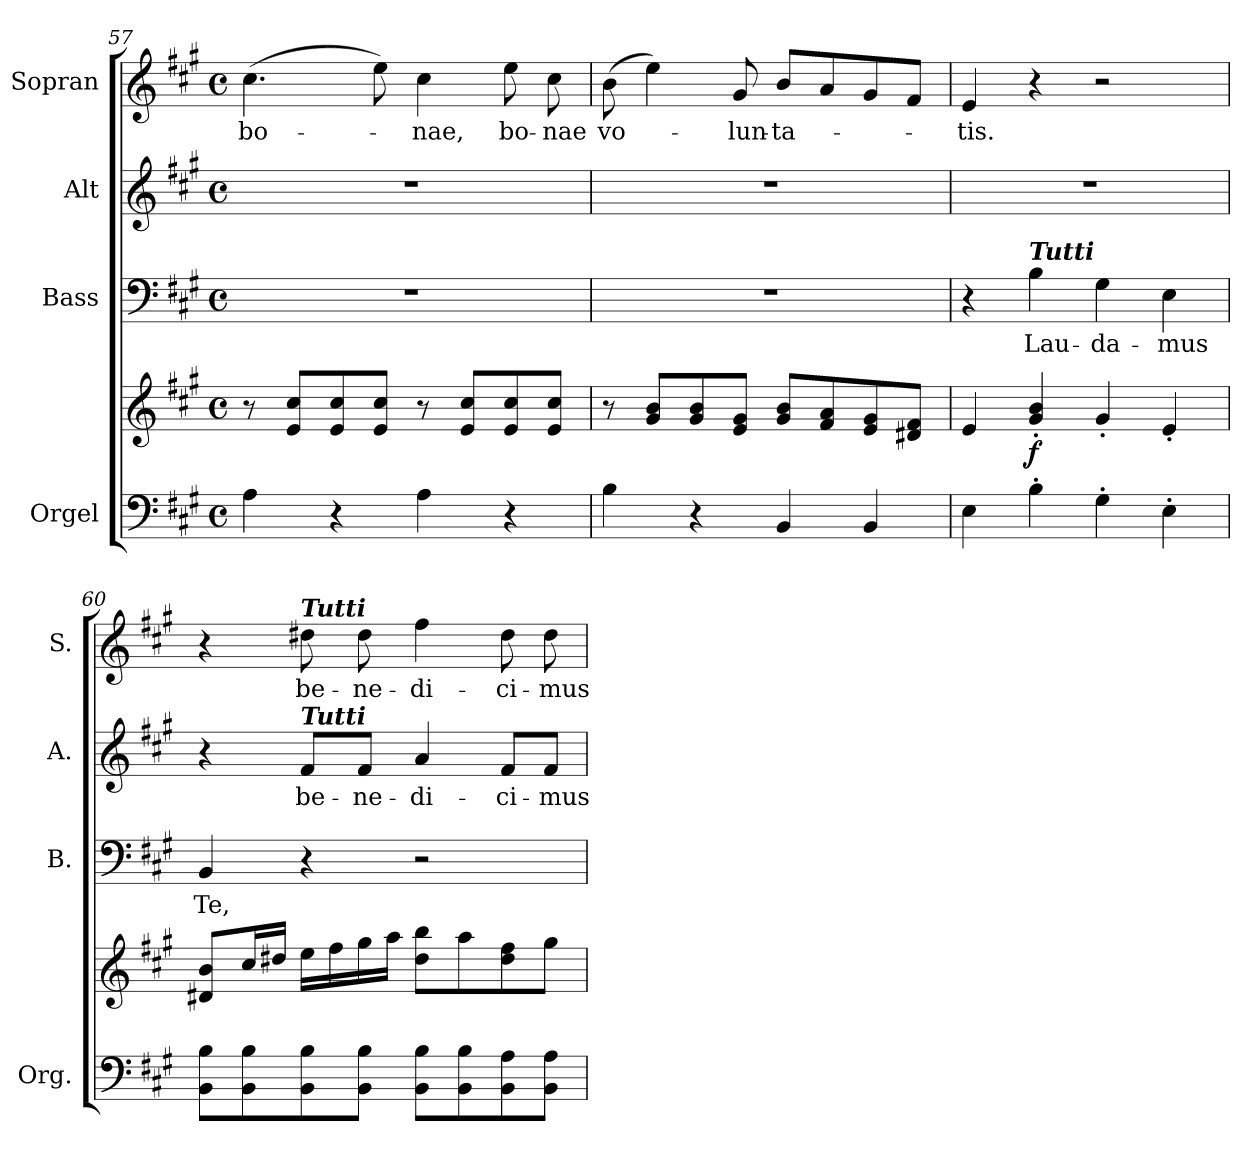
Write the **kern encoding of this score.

**kern	**kern	**dynam	**kern	**text	**kern	**text	**kern	**text
*part4	*part4	*part4	*part3	*part3	*part2	*part2	*part1	*part1
*staff5	*staff4	*staff4/5	*staff3	*staff3	*staff2	*staff2	*staff1	*staff1
*I"Orgel	*	*	*I"Bass	*	*I"Alt	*	*I"Sopran	*
*I'Org.	*	*	*I'B.	*	*I'A.	*	*I'S.	*
*clefF4	*clefG2	*	*clefF4	*	*clefG2	*	*clefG2	*
*k[f#c#g#]	*k[f#c#g#]	*	*k[f#c#g#]	*	*k[f#c#g#]	*	*k[f#c#g#]	*
*A:	*A:	*	*A:	*	*A:	*	*A:	*
*M4/4	*M4/4	*	*M4/4	*	*M4/4	*	*M4/4	*
*met(c)	*met(c)	*	*met(c)	*	*met(c)	*	*met(c)	*
=57	=57	=57	=57	=57	=57	=57	=57	=57
!	!	!	!	!	!	!	!	!LO:LY:b
4A\	8r	.	1r	.	1r	.	(>4.cc#\	bo-
.	8e/ 8cc#/L	.	.	.	.	.	.	.
4r	8e/ 8cc#/	.	.	.	.	.	.	.
.	8e/ 8cc#/J	.	.	.	.	.	8ee\)	.
!	!	!	!	!	!	!	!	!LO:LY:b
4A\	8r	.	.	.	.	.	4cc#\	-nae,
.	8e/ 8cc#/L	.	.	.	.	.	.	.
!	!	!	!	!	!	!	!	!LO:LY:b
4r	8e/ 8cc#/	.	.	.	.	.	8ee\	bo-
!	!	!	!	!	!	!	!	!LO:LY:b
.	8e/ 8cc#/J	.	.	.	.	.	8cc#\	-nae
=58	=58	=58	=58	=58	=58	=58	=58	=58
!	!	!	!	!	!	!	!	!LO:LY:b
4B\	8r	.	1r	.	1r	.	(>8b\	vo-
.	8g#/ 8b/L	.	.	.	.	.	4ee\)	.
4r	8g#/ 8b/	.	.	.	.	.	.	.
!	!	!	!	!	!	!	!	!LO:LY:b
.	8e/ 8g#/J	.	.	.	.	.	8g#/	-lun-
!	!	!	!	!	!	!	!	!LO:LY:b
4BB/	8g#/ 8b/L	.	.	.	.	.	8b/L	-ta-
.	8f#/ 8a/	.	.	.	.	.	8a/	.
4BB/	8e/ 8g#/	.	.	.	.	.	8g#/	.
.	8d#X/ 8f#/J	.	.	.	.	.	8f#/J	.
!!LO:LB:g=z
=59	=59	=59	=59	=59	=59	=59	=59	=59
!	!	!	!	!	!	!	!	!LO:LY:b
4E\	4e/	.	4r	.	1r	.	4e/	-tis.
!	!	!	!LO:TX:a:Bi:t=Tutti	!	!	!	!	!
!	!	!LO:DY:b	!	!LO:LY:b	!	!	!	!
4B'>\	4g#/'< 4b/'<	f	4B\	Lau-	.	.	4r	.
!	!	!	!	!LO:LY:b	!	!	!	!
4G#'>\	4g#'</	.	4G#\	-da-	.	.	2r	.
!	!	!	!	!LO:LY:b	!	!	!	!
4E'>\	4e'</	.	4E\	-mus	.	.	.	.
=60	=60	=60	=60	=60	=60	=60	=60	=60
!	!	!	!	!LO:LY:b	!	!	!	!
8BB\ 8B\L	8d#X/ 8b/L	.	4BB/	Te,	4r	.	4r	.
8BB\ 8B\	16cc#/L	.	.	.	.	.	.	.
.	16dd#X/JJ	.	.	.	.	.	.	.
!	!	!	!	!	!	!	!LO:TX:a:Bi:t=Tutti	!
!	!	!	!	!	!LO:TX:a:Bi:t=Tutti	!	!	!
!	!	!	!	!	!	!LO:LY:b	!	!LO:LY:b
8BB\ 8B\	16ee\LL	.	4r	.	8f#/L	be-	8dd#X\	be-
.	16ff#\	.	.	.	.	.	.	.
!	!	!	!	!	!	!LO:LY:b	!	!LO:LY:b
8BB\ 8B\J	16gg#\	.	.	.	8f#/J	-ne-	8dd#\	-ne-
.	16aa\JJ	.	.	.	.	.	.	.
!	!	!	!	!	!	!LO:LY:b	!	!LO:LY:b
8BB\ 8B\L	8dd#\ 8bb\L	.	2r	.	4a/	-di-	4ff#\	-di-
8BB\ 8B\	8aa\	.	.	.	.	.	.	.
!	!	!	!	!	!	!LO:LY:b	!	!LO:LY:b
8BB\ 8A\	8dd#\ 8ff#\	.	.	.	8f#/L	-ci-	8dd#\	-ci-
!	!	!	!	!	!	!LO:LY:b	!	!LO:LY:b
8BB\ 8A\J	8gg#\J	.	.	.	8f#/J	-mus	8dd#\	-mus
=	=	=	=	=	=	=	=	=
*-	*-	*-	*-	*-	*-	*-	*-	*-
